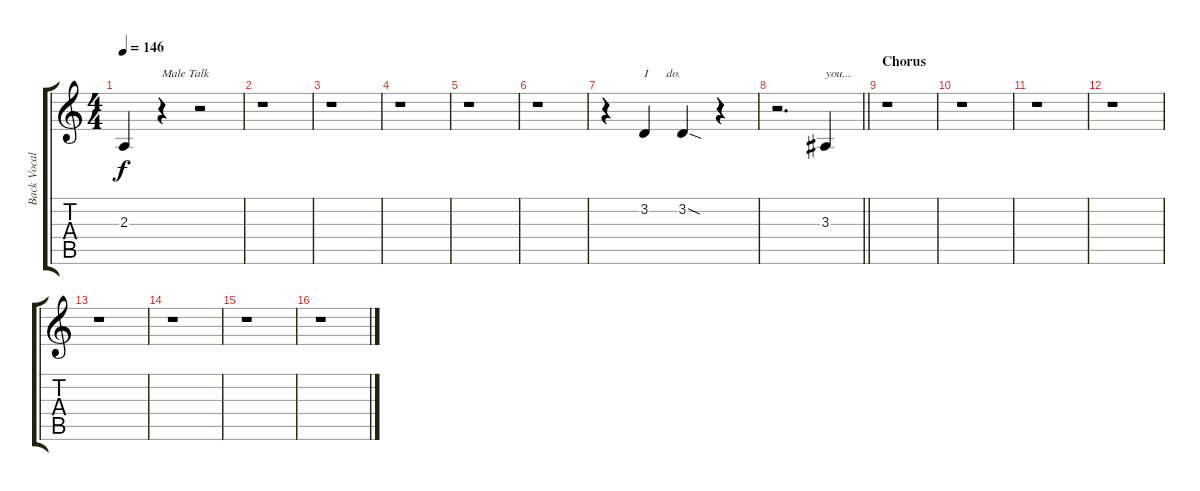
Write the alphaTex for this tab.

\track ("Back Vocal" "Back Vocal") {instrument choiraahs}
\staff {score tabs}
\tuning (E4 B3 G3 D3 A2 D2) {hide}
\ts (4 4)
\tempo 146
\clef g2
\ks c
2.3.4{dy f} r.4{txt "Male Talk" instrument tenorsax} r.2 |
r.1 |
r.1 |
r.1 |
r.1 |
r.1 |
r.4 3.2.4{txt "I      do."} 3.2{sod}.4 r.4 |
\barLineRight lightlight
r.2{d} 3.3.4{txt "you..."} |
\section ("" "Chorus")
r.1 |
r.1 |
r.1 |
r.1 |
r.1 |
r.1 |
r.1 |
r.1
